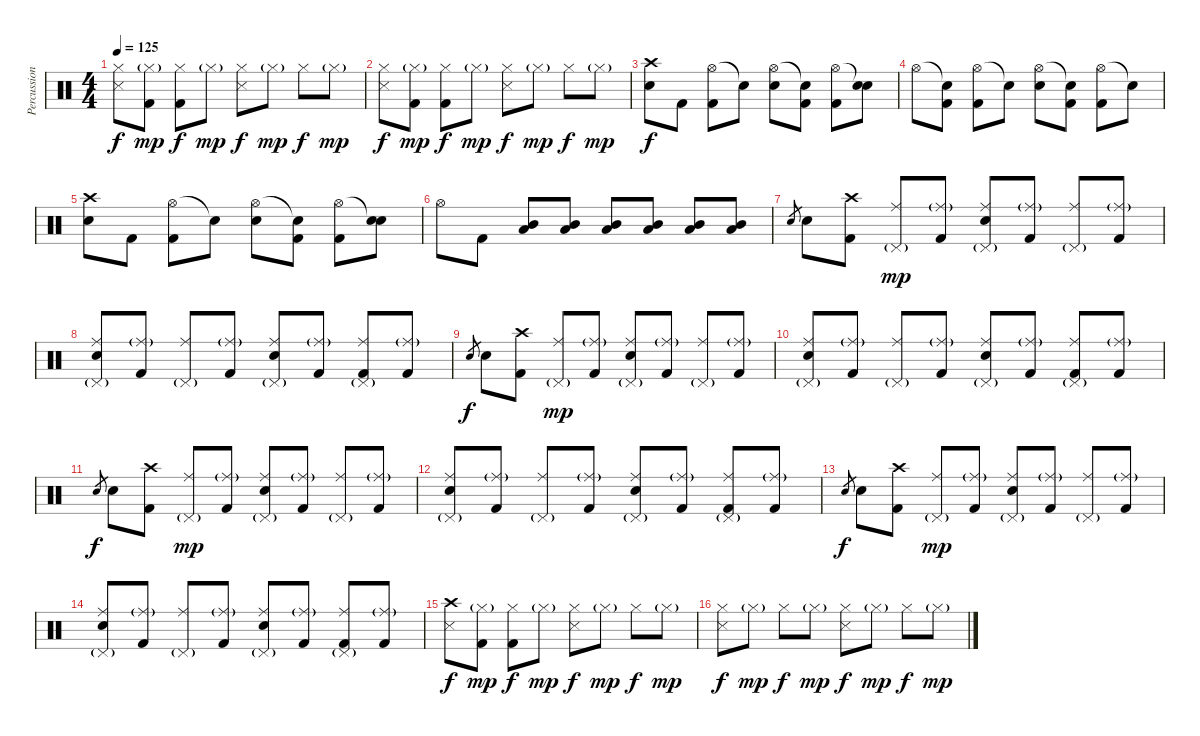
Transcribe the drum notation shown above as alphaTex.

\track ("Percussion" "Percussion") {instrument percussion}
\staff {score}
\articulation defaults
\ts (4 4)
\tempo 125
\clef neutral
\ks c
("Hi-Hat (closed)" "Snare (side stick) 3").8{dy f} ("Hi-Hat (closed)"{g} "Kick (hit) 2").8{dy mp} ("Hi-Hat (closed)" "Kick (hit) 2").8{dy f} "Hi-Hat (closed)"{g}.8{dy mp} ("Hi-Hat (closed)" "Snare (side stick) 3").8{dy f} "Hi-Hat (closed)"{g}.8{dy mp} "Hi-Hat (closed)".8{dy f} "Hi-Hat (closed)"{g}.8{dy mp} |
("Hi-Hat (closed)" "Snare (side stick) 3").8{dy f} ("Hi-Hat (closed)"{g} "Kick (hit) 2").8{dy mp} ("Hi-Hat (closed)" "Kick (hit) 2").8{dy f} "Hi-Hat (closed)"{g}.8{dy mp} ("Hi-Hat (closed)" "Snare (side stick) 3").8{dy f} "Hi-Hat (closed)"{g}.8{dy mp} "Hi-Hat (closed)".8{dy f} "Hi-Hat (closed)"{g}.8{dy mp} |
("Crash high (hit)" "Electric Snare (hit)").8{dy f} "Kick (hit) 2".8 ("Hi-Hat (open)" "Kick (hit) 2").8 "Snare (hit)"{t}.8 ("Hi-Hat (open)" "Electric Snare (hit)").8 ("Snare (hit)"{t} "Kick (hit) 2").8 ("Hi-Hat (open)" "Kick (hit) 2").8 ("Snare (hit)"{t} "Electric Snare (hit)").8 |
"Hi-Hat (open)".8 ("Snare (hit)"{t} "Kick (hit) 2").8 ("Hi-Hat (open)" "Kick (hit) 2").8 "Snare (hit)"{t}.8 ("Hi-Hat (open)" "Electric Snare (hit)").8 ("Snare (hit)"{t} "Kick (hit) 2").8 ("Hi-Hat (open)" "Kick (hit) 2").8 "Snare (hit)"{t}.8 |
("Crash high (hit)" "Electric Snare (hit)").8 "Kick (hit) 2".8 ("Hi-Hat (open)" "Kick (hit) 2").8 "Snare (hit)"{t}.8 ("Hi-Hat (open)" "Electric Snare (hit)").8 ("Snare (hit)"{t} "Kick (hit) 2").8 ("Hi-Hat (open)" "Kick (hit) 2").8 ("Snare (hit)"{t} "Electric Snare (hit)").8 |
"Hi-Hat (open)".8 "Kick (hit) 2".8 ("Mid Tom (hit)" "Low Tom (hit)").8 ("Mid Tom (hit)" "Low Tom (hit)").8 ("Mid Tom (hit)" "Low Tom (hit)").8 ("Mid Tom (hit)" "Low Tom (hit)").8 ("Mid Tom (hit)" "Low Tom (hit)").8 ("Mid Tom (hit)" "Low Tom (hit)").8 |
"Electric Snare (hit)".8{gr} "Electric Snare (hit)".8 ("Crash high (hit)" "Kick (hit) 2").8 ("Ride (middle)" "Pedal Hi-Hat (hit)"{g}).8{dy mp} ("Ride (middle)"{g} "Kick (hit) 2").8 ("Ride (middle)" "Electric Snare (hit)" "Pedal Hi-Hat (hit)"{g}).8 ("Ride (middle)"{g} "Kick (hit) 2").8 ("Ride (middle)" "Pedal Hi-Hat (hit)"{g}).8 ("Ride (middle)"{g} "Kick (hit) 2").8 |
("Ride (middle)" "Electric Snare (hit)" "Pedal Hi-Hat (hit)"{g}).8 ("Ride (middle)"{g} "Kick (hit) 2").8 ("Ride (middle)" "Pedal Hi-Hat (hit)"{g}).8 ("Ride (middle)"{g} "Kick (hit) 2").8 ("Ride (middle)" "Electric Snare (hit)" "Pedal Hi-Hat (hit)"{g}).8 ("Ride (middle)"{g} "Kick (hit) 2").8 ("Ride (middle)" "Pedal Hi-Hat (hit)"{g} "Kick (hit) 2").8 ("Ride (middle)"{g} "Kick (hit) 2").8 |
"Electric Snare (hit)".8{gr dy f} "Electric Snare (hit)".8 ("Crash high (hit)" "Kick (hit) 2").8 ("Ride (middle)" "Pedal Hi-Hat (hit)"{g}).8{dy mp} ("Ride (middle)"{g} "Kick (hit) 2").8 ("Ride (middle)" "Electric Snare (hit)" "Pedal Hi-Hat (hit)"{g}).8 ("Ride (middle)"{g} "Kick (hit) 2").8 ("Ride (middle)" "Pedal Hi-Hat (hit)"{g}).8 ("Ride (middle)"{g} "Kick (hit) 2").8 |
("Ride (middle)" "Electric Snare (hit)" "Pedal Hi-Hat (hit)"{g}).8 ("Ride (middle)"{g} "Kick (hit) 2").8 ("Ride (middle)" "Pedal Hi-Hat (hit)"{g}).8 ("Ride (middle)"{g} "Kick (hit) 2").8 ("Ride (middle)" "Electric Snare (hit)" "Pedal Hi-Hat (hit)"{g}).8 ("Ride (middle)"{g} "Kick (hit) 2").8 ("Ride (middle)" "Pedal Hi-Hat (hit)"{g} "Kick (hit) 2").8 ("Ride (middle)"{g} "Kick (hit) 2").8 |
"Electric Snare (hit)".8{gr dy f} "Electric Snare (hit)".8 ("Crash high (hit)" "Kick (hit) 2").8 ("Ride (middle)" "Pedal Hi-Hat (hit)"{g}).8{dy mp} ("Ride (middle)"{g} "Kick (hit) 2").8 ("Ride (middle)" "Electric Snare (hit)" "Pedal Hi-Hat (hit)"{g}).8 ("Ride (middle)"{g} "Kick (hit) 2").8 ("Ride (middle)" "Pedal Hi-Hat (hit)"{g}).8 ("Ride (middle)"{g} "Kick (hit) 2").8 |
("Ride (middle)" "Electric Snare (hit)" "Pedal Hi-Hat (hit)"{g}).8 ("Ride (middle)"{g} "Kick (hit) 2").8 ("Ride (middle)" "Pedal Hi-Hat (hit)"{g}).8 ("Ride (middle)"{g} "Kick (hit) 2").8 ("Ride (middle)" "Electric Snare (hit)" "Pedal Hi-Hat (hit)"{g}).8 ("Ride (middle)"{g} "Kick (hit) 2").8 ("Ride (middle)" "Pedal Hi-Hat (hit)"{g} "Kick (hit) 2").8 ("Ride (middle)"{g} "Kick (hit) 2").8 |
"Electric Snare (hit)".8{gr dy f} "Electric Snare (hit)".8 ("Crash high (hit)" "Kick (hit) 2").8 ("Ride (middle)" "Pedal Hi-Hat (hit)"{g}).8{dy mp} ("Ride (middle)"{g} "Kick (hit) 2").8 ("Ride (middle)" "Electric Snare (hit)" "Pedal Hi-Hat (hit)"{g}).8 ("Ride (middle)"{g} "Kick (hit) 2").8 ("Ride (middle)" "Pedal Hi-Hat (hit)"{g}).8 ("Ride (middle)"{g} "Kick (hit) 2").8 |
("Ride (middle)" "Electric Snare (hit)" "Pedal Hi-Hat (hit)"{g}).8 ("Ride (middle)"{g} "Kick (hit) 2").8 ("Ride (middle)" "Pedal Hi-Hat (hit)"{g}).8 ("Ride (middle)"{g} "Kick (hit) 2").8 ("Ride (middle)" "Electric Snare (hit)" "Pedal Hi-Hat (hit)"{g}).8 ("Ride (middle)"{g} "Kick (hit) 2").8 ("Ride (middle)" "Pedal Hi-Hat (hit)"{g} "Kick (hit) 2").8 ("Ride (middle)"{g} "Kick (hit) 2").8 |
("Crash high (hit)" "Snare (side stick) 3").8{dy f} ("Hi-Hat (closed)"{g} "Kick (hit) 2").8{dy mp} ("Hi-Hat (closed)" "Kick (hit) 2").8{dy f} "Hi-Hat (closed)"{g}.8{dy mp} ("Hi-Hat (closed)" "Snare (side stick) 3").8{dy f} "Hi-Hat (closed)"{g}.8{dy mp} "Hi-Hat (closed)".8{dy f} "Hi-Hat (closed)"{g}.8{dy mp} |
("Hi-Hat (closed)" "Snare (side stick) 3").8{dy f} "Hi-Hat (closed)"{g}.8{dy mp} "Hi-Hat (closed)".8{dy f} "Hi-Hat (closed)"{g}.8{dy mp} ("Hi-Hat (closed)" "Snare (side stick) 3").8{dy f} "Hi-Hat (closed)"{g}.8{dy mp} "Hi-Hat (closed)".8{dy f} "Hi-Hat (closed)"{g}.8{dy mp}
